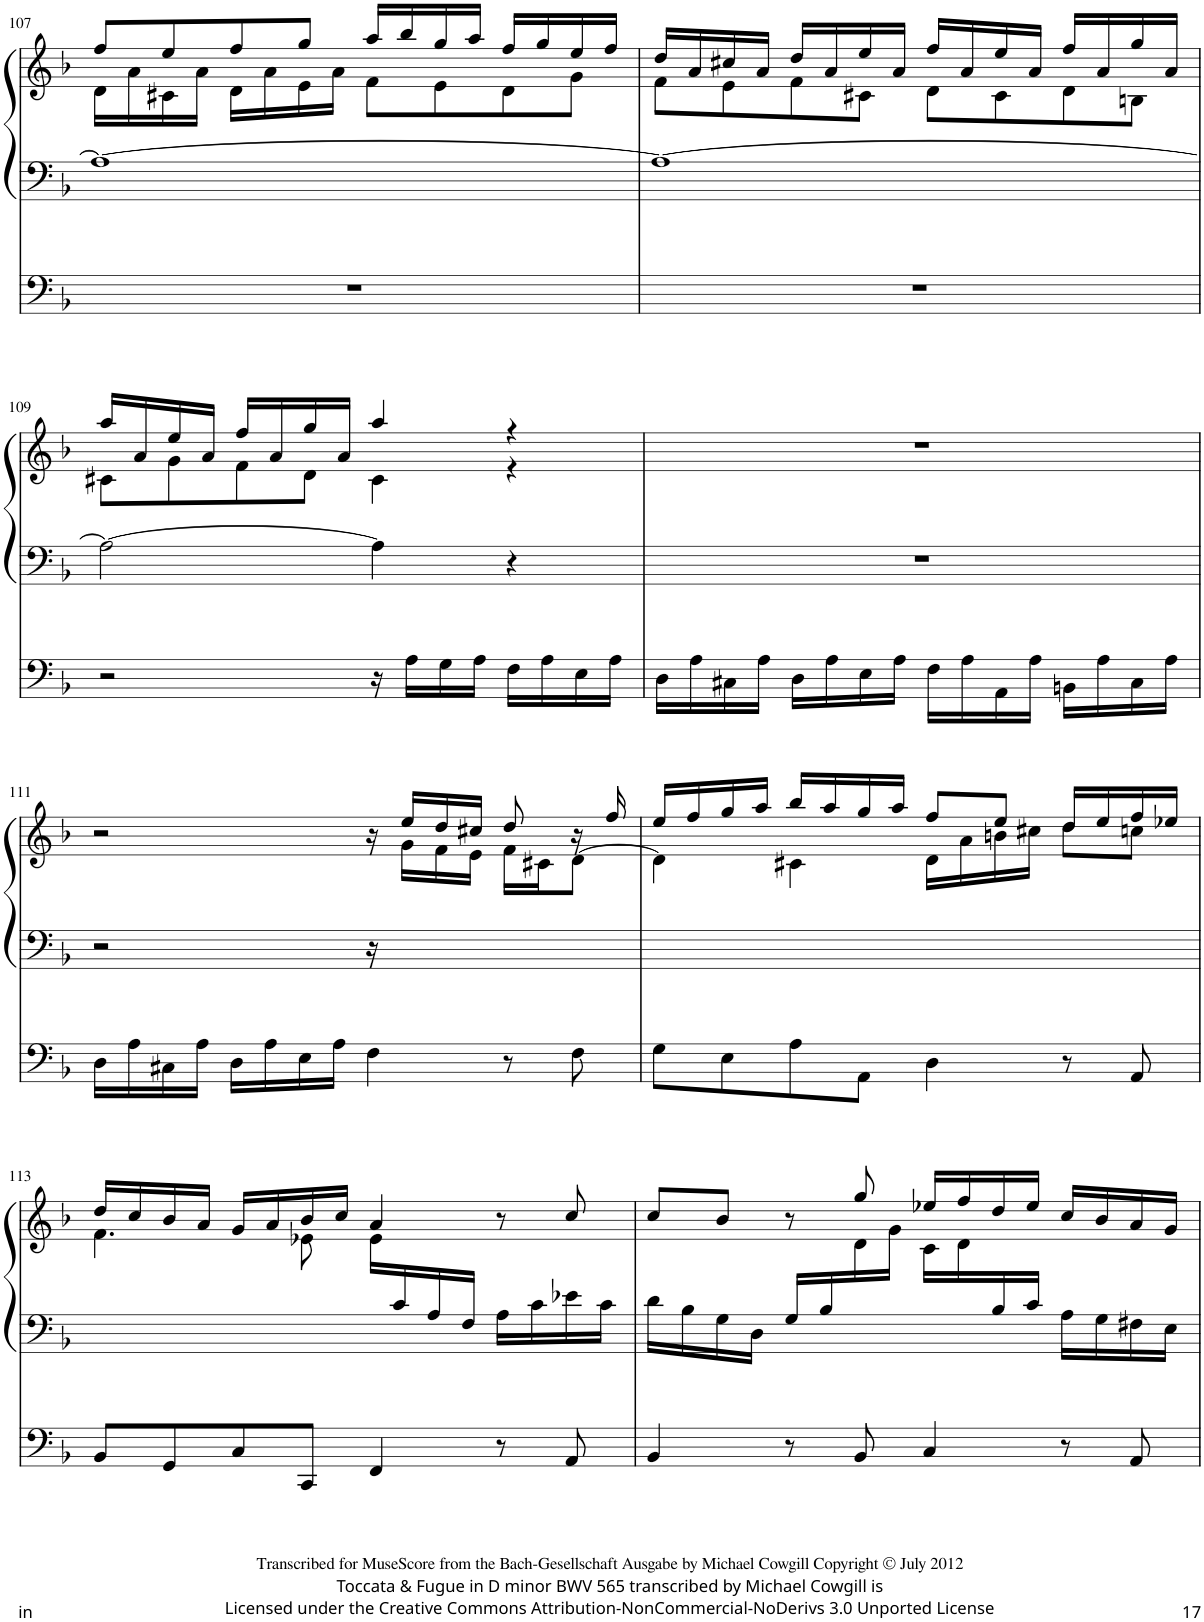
**kern	**kern	**kern
*part1	*part1	*part1
*staff3	*staff2	*staff1
*I"Man.	*	*
*I'Man.	*	*
!!LO:PB:g=z
*clefF4	*clefF4	*clefG2
*k[b-]	*k[b-]	*k[b-]
*M4/4	*M4/4	*M4/4
=107	=107	=107
*	*	*^
1r	1A_	8ff/L	16d\LL
.	.	.	16a\
.	.	8ee/	16c#X\
.	.	.	16a\JJ
.	.	8ff/	16d\LL
.	.	.	16a\
.	.	8gg/J	16e\
.	.	.	16a\JJ
.	.	16aa/LL	8f\L
.	.	16bb-/	.
.	.	16gg/	8e\
.	.	16aa/JJ	.
.	.	16ff/LL	8d\
.	.	16gg/	.
.	.	16ee/	8g\J
.	.	16ff/JJ	.
=108	=108	=108	=108
1r	1A_	16dd/LL	8f\L
.	.	16a/	.
.	.	16cc#X/	8e\
.	.	16a/JJ	.
.	.	16dd/LL	8f\
.	.	16a/	.
.	.	16ee/	8c#X\J
.	.	16a/JJ	.
.	.	16ff/LL	8d\L
.	.	16a/	.
.	.	16ee/	8c#\
.	.	16a/JJ	.
.	.	16ff/LL	8d\
.	.	16a/	.
.	.	16gg/	8Bn\J
.	.	16a/JJ	.
!!LO:LB:g=z	!!
=109	=109	=109	=109
2r	2A\_	16aa/LL	8c#X\L
.	.	16a/	.
.	.	16ee/	8g\
.	.	16a/JJ	.
.	.	16ff/LL	8f\
.	.	16a/	.
.	.	16gg/	8d\J
.	.	16a/JJ	.
16r	4A\]	4aa/	4c#\
16A\LL	.	.	.
16G\	.	.	.
16A\JJ	.	.	.
16F\LL	4r	4r	4r
16A\	.	.	.
16E\	.	.	.
16A\JJ	.	.	.
*	*	*v	*v
=110	=110	=110
16D\LL	1r	1r
16A\	.	.
16C#X\	.	.
16A\JJ	.	.
16D\LL	.	.
16A\	.	.
16E\	.	.
16A\JJ	.	.
16F\LL	.	.
16A\	.	.
16AA\	.	.
16A\JJ	.	.
16BBn\LL	.	.
16A\	.	.
16C#\	.	.
16A\JJ	.	.
!!LO:LB:g=z
=111	=111	=111
*	*	*^
16D\LL	2r	2r	16ryy
*	*	*v	*v
16A\	.	.
16C#X\	.	.
16A\JJ	.	.
16D\LL	.	.
16A\	.	.
16E\	.	.
16A\JJ	.	.
4F\	16r	16r
*	*	*^
.	4..ryy	16ee/LL	16g\LL
.	.	16dd/	16f\
.	.	16cc#X/JJ	16e\JJ
8r	.	8dd/	16f\LL
.	.	.	16c#X\J
8F\	.	16r	[8d\J
.	.	16ff/	.
=112	=112	=112	=112
8G\L	1ryy	16ee/LL	4d\]
.	.	16ff/	.
8E\	.	16gg/	.
.	.	16aa/JJ	.
8A\	.	16bb-/LL	4c#X\
.	.	16aa/	.
8AA\J	.	16gg/	.
.	.	16aa/JJ	.
4D\	.	8ff/L	16d\LL
.	.	.	16a\
.	.	8ee/J	16bn\
.	.	.	16cc#X\JJ
8r	.	16dd/LL	8dd\L
.	.	16ee/	.
8AA/	.	16ff/	8ccn\J
.	.	16ee-X/JJ	.
!!LO:LB:g=z	!!
=113	=113	=113	=113
8BB-/L	16ryy	16dd/LL	4.f\
.	.	16cc/	.
8GG/	.	16b-/	.
.	.	16a/JJ	.
8C/	.	16g/LL	.
.	.	16a/	.
8CC/J	.	16b-/	8e-X\
.	.	16cc/JJ	.
4FF/	.	4a/	16e-\LL
.	16c/	.	4..ryy
.	16A/	.	.
.	16F/JJ	.	.
8r	16A\LL	8r	.
.	16c\	.	.
8AA/	16e-X\	8cc/	.
.	16c\JJ	.	.
=114	=114	=114	=114
4BB-/	16d\LL	8cc/L	4.ryy
.	16B-\	.	.
.	16G\	8b-/J	.
.	16D\JJ	.	.
8r	16G/LL	8r	.
.	16B-/	.	.
8BB-/	4ryy	8gg/	16d\
.	.	.	16g\JJ
4C/	.	16ee-X/LL	16c\LL
.	.	16ff/	16d\
.	16B-/	16dd/	4.ryy
.	16c/JJ	16ee-/JJ	.
8r	16A\LL	16cc/LL	.
.	16G\	16b-/	.
8AA/	16F#X\	16a/	.
.	16E\JJ	16g/JJ	.
*	*	*v	*v
=	=	=
*-	*-	*-
